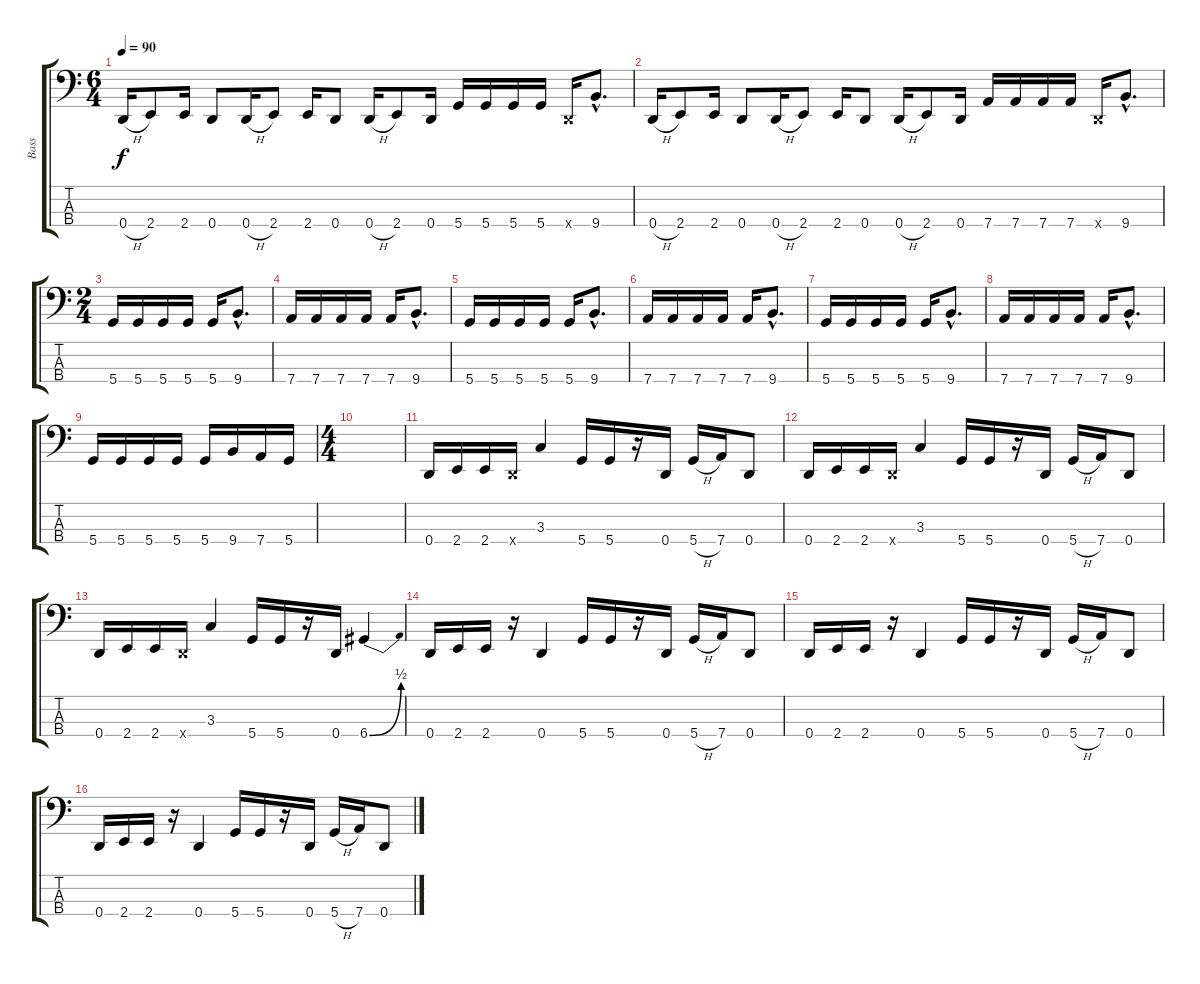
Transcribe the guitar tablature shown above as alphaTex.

\track ("Bass" "Bass") {instrument slapbass2}
\staff {score tabs}
\tuning (G2 D2 A1 D1) {hide}
\ts (6 4)
\tempo 90
\clef f4
\ks c
0.4{h}.16{dy f} 2.4.8 2.4.16 0.4.8 0.4{h}.16 2.4.8 2.4.16 0.4.8 0.4{h}.16 2.4.8 0.4.16 5.4.16 5.4.16 5.4.16 5.4.16 0.4{x}.16 9.4{hac}.8{d} |
0.4{h}.16 2.4.8 2.4.16 0.4.8 0.4{h}.16 2.4.8 2.4.16 0.4.8 0.4{h}.16 2.4.8 0.4.16 7.4.16 7.4.16 7.4.16 7.4.16 0.4{x}.16 9.4{hac}.8{d} |
\ts (2 4)
5.4.16 5.4.16 5.4.16 5.4.16 5.4.16 9.4{hac}.8{d} |
7.4.16 7.4.16 7.4.16 7.4.16 7.4.16 9.4{hac}.8{d} |
5.4.16 5.4.16 5.4.16 5.4.16 5.4.16 9.4{hac}.8{d} |
7.4.16 7.4.16 7.4.16 7.4.16 7.4.16 9.4{hac}.8{d} |
5.4.16 5.4.16 5.4.16 5.4.16 5.4.16 9.4{hac}.8{d} |
7.4.16 7.4.16 7.4.16 7.4.16 7.4.16 9.4{hac}.8{d} |
5.4.16 5.4.16 5.4.16 5.4.16 5.4.16 9.4.16 7.4.16 5.4.16 |
\ts (4 4)
|
0.4.16 2.4.16 2.4.16 0.4{x}.16 3.3.4 5.4.16 5.4.16 r.16 0.4.16 5.4{h}.16 7.4.16 0.4.8 |
0.4.16 2.4.16 2.4.16 0.4{x}.16 3.3.4 5.4.16 5.4.16 r.16 0.4.16 5.4{h}.16 7.4.16 0.4.8 |
0.4.16 2.4.16 2.4.16 0.4{x}.16 3.3.4 5.4.16 5.4.16 r.16 0.4.16 6.4{be (bend 0 0 60 2)}.4 |
0.4.16 2.4.16 2.4.16 r.16 0.4.4 5.4.16 5.4.16 r.16 0.4.16 5.4{h}.16 7.4.16 0.4.8 |
0.4.16 2.4.16 2.4.16 r.16 0.4.4 5.4.16 5.4.16 r.16 0.4.16 5.4{h}.16 7.4.16 0.4.8 |
0.4.16 2.4.16 2.4.16 r.16 0.4.4 5.4.16 5.4.16 r.16 0.4.16 5.4{h}.16 7.4.16 0.4.8
